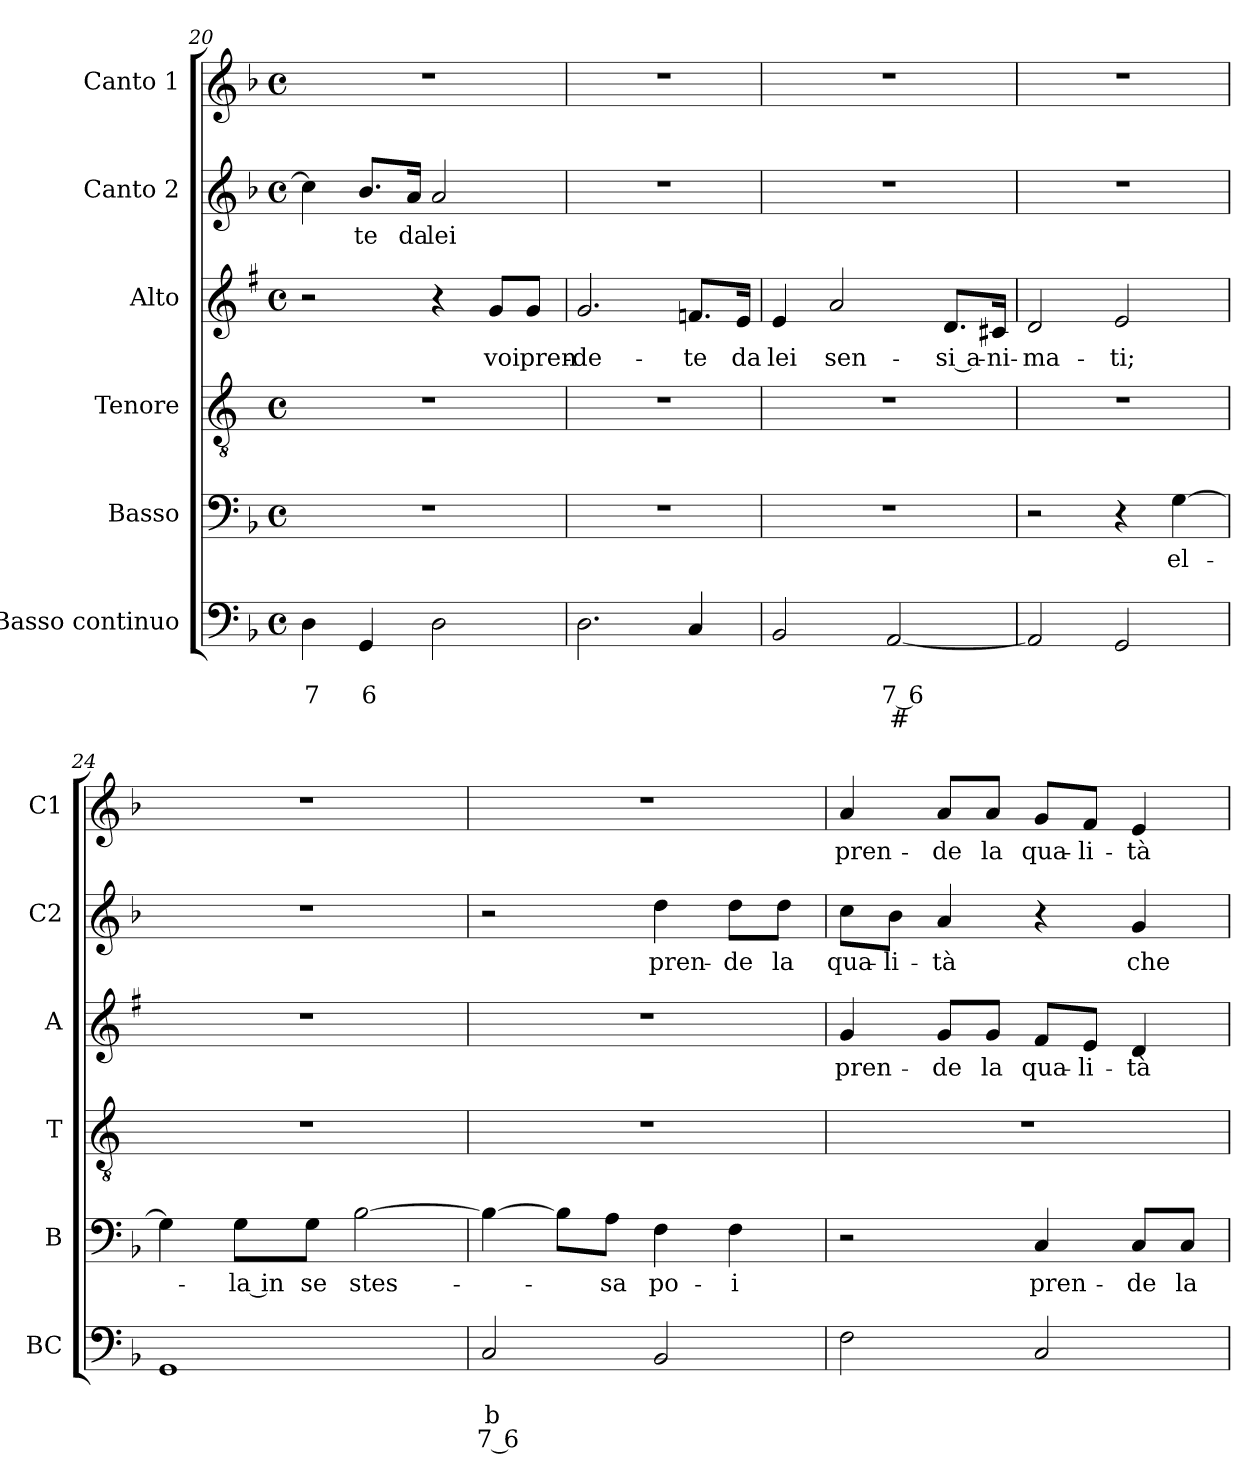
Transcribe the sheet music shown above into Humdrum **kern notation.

**kern	**text	**text	**text	**kern	**text	**kern	**kern	**text	**kern	**text	**kern	**text
*part6	*part6	*part6	*part6	*part5	*part5	*part4	*part3	*part3	*part2	*part2	*part1	*part1
*staff6	*staff6	*staff6	*staff6	*staff5	*staff5	*staff4	*staff3	*staff3	*staff2	*staff2	*staff1	*staff1
*I"Basso continuo	*	*	*	*I"Basso	*	*I"Tenore	*I"Alto	*	*I"Canto 2	*	*I"Canto 1	*
*I'BC	*	*	*	*I'B	*	*I'T	*I'A	*	*I'C2	*	*I'C1	*
*clefF4	*	*	*	*clefF4	*	*clefGv2	*clefG2	*	*clefG2	*	*clefG2	*
*	*	*	*	*	*	*ITrd4c7	*ITrd1c2	*	*	*	*	*
*k[b-]	*	*	*	*k[b-]	*	*k[b-]	*k[b-]	*	*k[b-]	*	*k[b-]	*
*F:	*	*	*	*F:	*	*F:	*F:	*	*F:	*	*F:	*
*M4/4	*	*	*	*M4/4	*	*M4/4	*M4/4	*	*M4/4	*	*M4/4	*
*met(c)	*	*	*	*met(c)	*	*met(c)	*met(c)	*	*met(c)	*	*met(c)	*
=20	=20	=20	=20	=20	=20	=20	=20	=20	=20	=20	=20	=20
!	!	!LO:LY:b	!	!	!	!	!	!	!	!	!	!
4D\	.	7	.	1r	.	1r	2r	.	4cc\]	.	1r	.
!	!	!LO:LY:b	!	!	!	!	!	!	!	!LO:LY:b	!	!
4GG/	.	6	.	.	.	.	.	.	8.b-/L	-te	.	.
!	!	!	!	!	!	!	!	!	!	!LO:LY:b	!	!
.	.	.	.	.	.	.	.	.	16a/Jk	da	.	.
!	!	!	!	!	!	!	!	!	!	!LO:LY:b	!	!
2D\	.	.	.	.	.	.	4r	.	2a/	lei	.	.
!	!	!	!	!	!	!	!	!LO:LY:b	!	!	!	!
.	.	.	.	.	.	.	8f/L	voi	.	.	.	.
!	!	!	!	!	!	!	!	!LO:LY:b	!	!	!	!
.	.	.	.	.	.	.	8f/J	pren-	.	.	.	.
=21	=21	=21	=21	=21	=21	=21	=21	=21	=21	=21	=21	=21
!	!	!	!	!	!	!	!	!LO:LY:b	!	!	!	!
2.D\	.	.	.	1r	.	1r	2.f/	-de-	1r	.	1r	.
!	!	!	!	!	!	!	!	!LO:LY:b	!	!	!	!
4C/	.	.	.	.	.	.	8.e-X/L	-te	.	.	.	.
!	!	!	!	!	!	!	!	!LO:LY:b	!	!	!	!
.	.	.	.	.	.	.	16d/Jk	da	.	.	.	.
=22	=22	=22	=22	=22	=22	=22	=22	=22	=22	=22	=22	=22
!	!	!	!	!	!	!	!	!LO:LY:b	!	!	!	!
2BB-/	.	.	.	1r	.	1r	4d/	lei	1r	.	1r	.
!	!	!	!	!	!	!	!	!LO:LY:b	!	!	!	!
.	.	.	.	.	.	.	2g/	sen-	.	.	.	.
!	!	!LO:LY:b	!LO:LY:b	!	!	!	!	!	!	!	!	!
[2AA/	.	7 6	#	.	.	.	.	.	.	.	.	.
!	!	!	!	!	!	!	!	!LO:LY:b	!	!	!	!
.	.	.	.	.	.	.	8.c/L	-si a-	.	.	.	.
!	!	!	!	!	!	!	!	!LO:LY:b	!	!	!	!
.	.	.	.	.	.	.	16Bn/Jk	-ni-	.	.	.	.
!!LO:PB:g=z
=23	=23	=23	=23	=23	=23	=23	=23	=23	=23	=23	=23	=23
!	!	!	!	!	!	!	!	!LO:LY:b	!	!	!	!
2AA/]	.	.	.	2r	.	1r	2c/	-ma-	1r	.	1r	.
!	!	!	!	!	!	!	!	!LO:LY:b	!	!	!	!
2GG/	.	.	.	4r	.	.	2d/	-ti;	.	.	.	.
!	!	!	!	!	!LO:LY:b	!	!	!	!	!	!	!
.	.	.	.	[4G\	el-	.	.	.	.	.	.	.
=24	=24	=24	=24	=24	=24	=24	=24	=24	=24	=24	=24	=24
1GG	.	.	.	4G\]	.	1r	1r	.	1r	.	1r	.
!	!	!	!	!	!LO:LY:b	!	!	!	!	!	!	!
.	.	.	.	8G\L	-la in	.	.	.	.	.	.	.
!	!	!	!	!	!LO:LY:b	!	!	!	!	!	!	!
.	.	.	.	8G\J	se	.	.	.	.	.	.	.
!	!	!	!	!	!LO:LY:b	!	!	!	!	!	!	!
.	.	.	.	[2B-\	stes-	.	.	.	.	.	.	.
=25	=25	=25	=25	=25	=25	=25	=25	=25	=25	=25	=25	=25
!	!	!LO:LY:b	!LO:LY:b	!	!	!	!	!	!	!	!	!
2C/	.	b	7 6	4B-\_	.	1r	1r	.	2r	.	1r	.
.	.	.	.	8B-\L]	.	.	.	.	.	.	.	.
!	!	!	!	!	!LO:LY:b	!	!	!	!	!	!	!
.	.	.	.	8A\J	-sa	.	.	.	.	.	.	.
!	!	!	!	!	!LO:LY:b	!	!	!	!	!LO:LY:b	!	!
2BB-/	.	.	.	4F\	po-	.	.	.	4dd\	pren-	.	.
!	!	!	!	!	!LO:LY:b	!	!	!	!	!LO:LY:b	!	!
.	.	.	.	4F\	-i	.	.	.	8dd\L	-de	.	.
!	!	!	!	!	!	!	!	!	!	!LO:LY:b	!	!
.	.	.	.	.	.	.	.	.	8dd\J	la	.	.
=26	=26	=26	=26	=26	=26	=26	=26	=26	=26	=26	=26	=26
!	!	!	!	!	!	!	!	!LO:LY:b	!	!LO:LY:b	!	!LO:LY:b
2F\	.	.	.	2r	.	1r	4f/	pren-	8cc\L	qua-	4a/	pren-
!	!	!	!	!	!	!	!	!	!	!LO:LY:b	!	!
.	.	.	.	.	.	.	.	.	8b-\J	-li-	.	.
!	!	!	!	!	!	!	!	!LO:LY:b	!	!LO:LY:b	!	!LO:LY:b
.	.	.	.	.	.	.	8f/L	-de	4a/	-tà	8a/L	-de
!	!	!	!	!	!	!	!	!LO:LY:b	!	!	!	!LO:LY:b
.	.	.	.	.	.	.	8f/J	la	.	.	8a/J	la
!	!	!	!	!	!LO:LY:b	!	!	!LO:LY:b	!	!	!	!LO:LY:b
2C/	.	.	.	4C/	pren-	.	8e/L	qua-	4r	.	8g/L	qua-
!	!	!	!	!	!	!	!	!LO:LY:b	!	!	!	!LO:LY:b
.	.	.	.	.	.	.	8d/J	-li-	.	.	8f/J	-li-
!	!	!	!	!	!LO:LY:b	!	!	!LO:LY:b	!	!LO:LY:b	!	!LO:LY:b
.	.	.	.	8C/L	-de	.	4c/	-tà	4g/	che	4e/	-tà
!	!	!	!	!	!LO:LY:b	!	!	!	!	!	!	!
.	.	.	.	8C/J	la	.	.	.	.	.	.	.
=	=	=	=	=	=	=	=	=	=	=	=	=
*-	*-	*-	*-	*-	*-	*-	*-	*-	*-	*-	*-	*-
